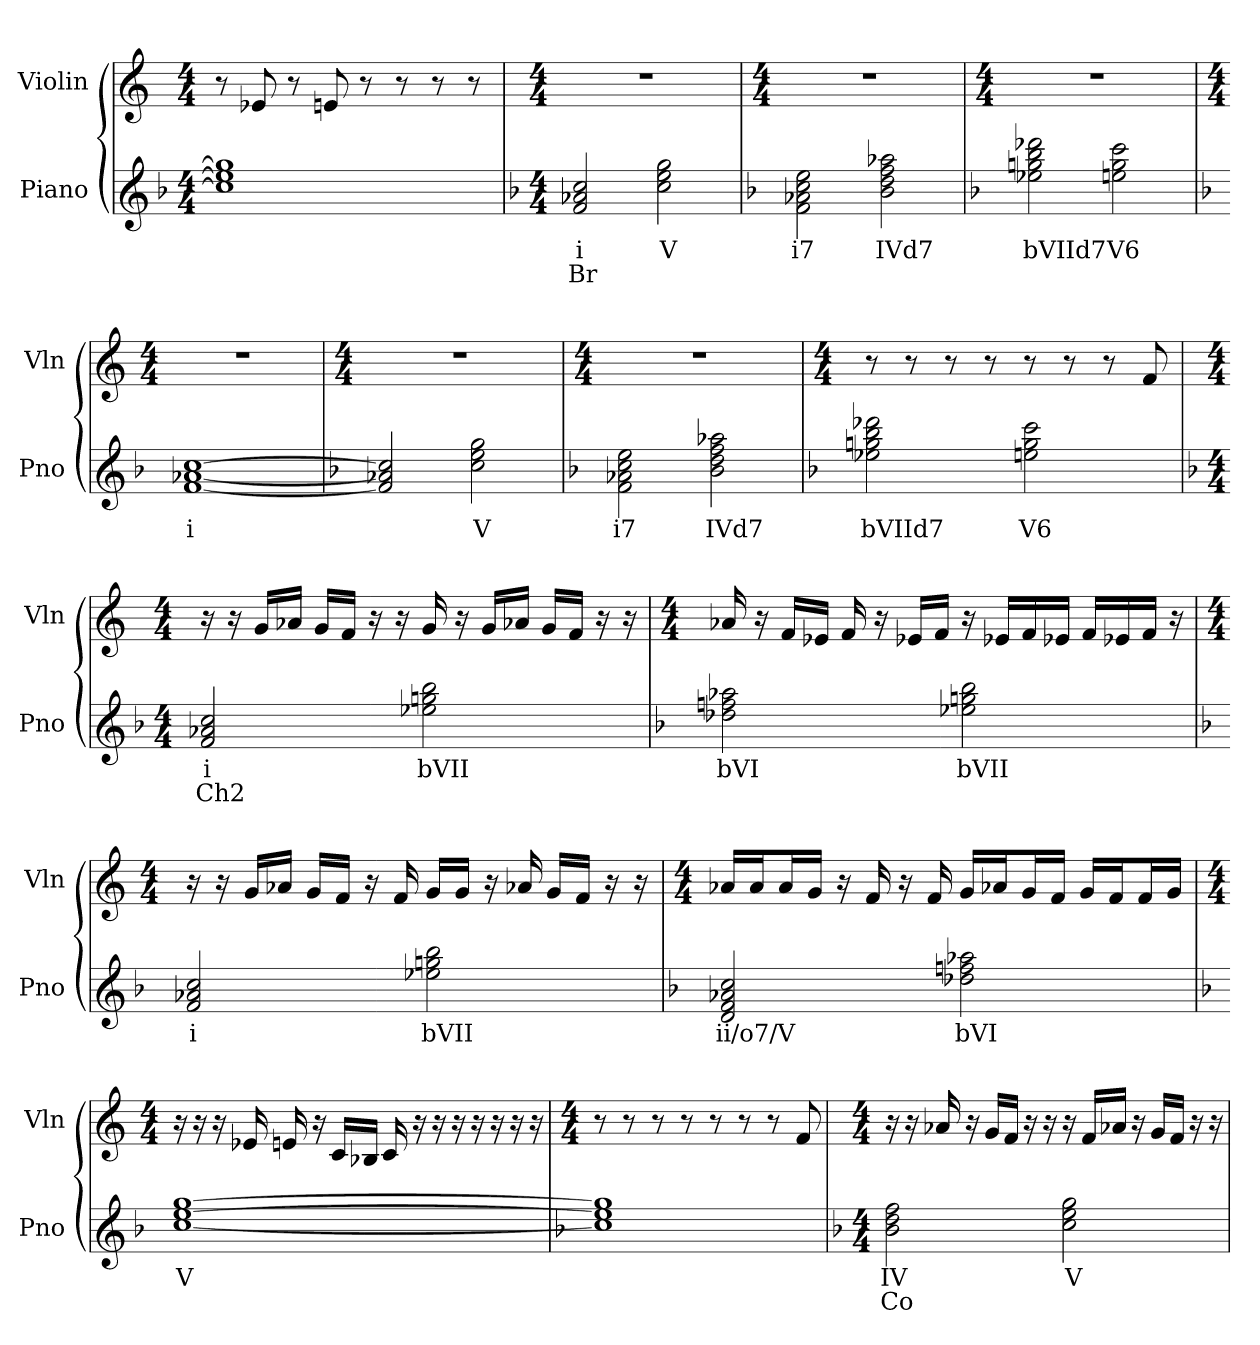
**kern	**text	**text	**kern
*part2	*part2	*part2	*part1
*staff2	*staff2	*staff2	*staff1
*I"Piano	*	*	*I"Violin
*I'Pno	*	*	*I'Vln
*k[b-]	*	*	*
*F:	*	*	*
*M4/4	*	*	*M4/4
=	=	=	=
1cc] 1ee] 1gg]	.	.	8r
.	.	.	8e-X
.	.	.	8r
.	.	.	8en
.	.	.	8r
.	.	.	8r
.	.	.	8r
.	.	.	8r
=	=	=	=
*k[b-]	*	*	*
*F:	*	*	*
*M4/4	*	*	*M4/4
2f 2a-X 2cc	i	Br	1r
2cc 2ee 2gg	V	.	.
=	=	=	=
*k[b-]	*	*	*
*F:	*	*	*
*	*	*	*M4/4
2f 2a-X 2cc 2ee	i7	.	1r
2b- 2dd 2ff 2aa-X	IVd7	.	.
=	=	=	=
*k[b-]	*	*	*
*F:	*	*	*
*	*	*	*M4/4
2ee-X 2ggn 2bb- 2ddd-X	bVIId7	.	1r
2een 2gg 2ccc	V6	.	.
=	=	=	=
*k[b-]	*	*	*
*F:	*	*	*
*	*	*	*M4/4
[1f [1a-X [1cc	i	.	1r
=	=	=	=
*k[b-]	*	*	*
*F:	*	*	*
*	*	*	*M4/4
2f] 2a-X] 2cc]	.	.	1r
2cc 2ee 2gg	V	.	.
=	=	=	=
*k[b-]	*	*	*
*F:	*	*	*
*	*	*	*M4/4
2f 2a-X 2cc 2ee	i7	.	1r
2b- 2dd 2ff 2aa-X	IVd7	.	.
=	=	=	=
*k[b-]	*	*	*
*F:	*	*	*
*	*	*	*M4/4
2ee-X 2ggn 2bb- 2ddd-X	bVIId7	.	8r
.	.	.	8r
.	.	.	8r
.	.	.	8r
2een 2gg 2ccc	V6	.	8r
.	.	.	8r
.	.	.	8r
.	.	.	8f
=	=	=	=
*k[b-]	*	*	*
*F:	*	*	*
*M4/4	*	*	*M4/4
2f 2a-X 2cc	i	Ch2	16r
.	.	.	16r
.	.	.	16gLL
.	.	.	16a-XJJ
.	.	.	16gLL
.	.	.	16fJJ
.	.	.	16r
.	.	.	16r
2ee-X 2ggn 2bb-	bVII	.	16g
.	.	.	16r
.	.	.	16gLL
.	.	.	16a-XJJ
.	.	.	16gLL
.	.	.	16fJJ
.	.	.	16r
.	.	.	16r
=	=	=	=
*k[b-]	*	*	*
*F:	*	*	*
*	*	*	*M4/4
2dd-X 2ffn 2aa-X	bVI	.	16a-X
.	.	.	16r
.	.	.	16fLL
.	.	.	16e-XJJ
.	.	.	16f
.	.	.	16r
.	.	.	16e-XLL
.	.	.	16fJJ
2ee-X 2ggn 2bb-	bVII	.	16r
.	.	.	16e-XLL
.	.	.	16f
.	.	.	16e-XJJ
.	.	.	16fLL
.	.	.	16e-X
.	.	.	16fJJ
.	.	.	16r
=	=	=	=
*k[b-]	*	*	*
*F:	*	*	*
*	*	*	*M4/4
2f 2a-X 2cc	i	.	16r
.	.	.	16r
.	.	.	16gLL
.	.	.	16a-XJJ
.	.	.	16gLL
.	.	.	16fJJ
.	.	.	16r
.	.	.	16f
2ee-X 2ggn 2bb-	bVII	.	16gLL
.	.	.	16gJJ
.	.	.	16r
.	.	.	16a-X
.	.	.	16gLL
.	.	.	16fJJ
.	.	.	16r
.	.	.	16r
=	=	=	=
*k[b-]	*	*	*
*F:	*	*	*
*	*	*	*M4/4
2d 2f 2a-X 2cc	ii/o7/V	.	16a-XLL
.	.	.	16a-J
.	.	.	16a-L
.	.	.	16gJJ
.	.	.	16r
.	.	.	16f
.	.	.	16r
.	.	.	16f
2dd-X 2ffn 2aa-X	bVI	.	16gLL
.	.	.	16a-XJ
.	.	.	16gL
.	.	.	16fJJ
.	.	.	16gLL
.	.	.	16fJ
.	.	.	16fL
.	.	.	16gJJ
=	=	=	=
*k[b-]	*	*	*
*F:	*	*	*
*	*	*	*M4/4
[1cc [1ee [1gg	V	.	16r
.	.	.	16r
.	.	.	16r
.	.	.	16e-X
.	.	.	16en
.	.	.	16r
.	.	.	16cLL
.	.	.	16B-XJJ
.	.	.	16c
.	.	.	16r
.	.	.	16r
.	.	.	16r
.	.	.	16r
.	.	.	16r
.	.	.	16r
.	.	.	16r
=	=	=	=
*k[b-]	*	*	*
*F:	*	*	*
*	*	*	*M4/4
1cc] 1ee] 1gg]	.	.	8r
.	.	.	8r
.	.	.	8r
.	.	.	8r
.	.	.	8r
.	.	.	8r
.	.	.	8r
.	.	.	8f
=	=	=	=
*k[b-]	*	*	*
*F:	*	*	*
*M4/4	*	*	*M4/4
2b- 2dd 2ff	IV	Co	16r
.	.	.	16r
.	.	.	16a-X
.	.	.	16r
.	.	.	16gLL
.	.	.	16fJJ
.	.	.	16r
.	.	.	16r
2cc 2ee 2gg	V	.	16r
.	.	.	16fLL
.	.	.	16a-XJJ
.	.	.	16r
.	.	.	16gLL
.	.	.	16fJJ
.	.	.	16r
.	.	.	16r
=	=	=	=
*-	*-	*-	*-
